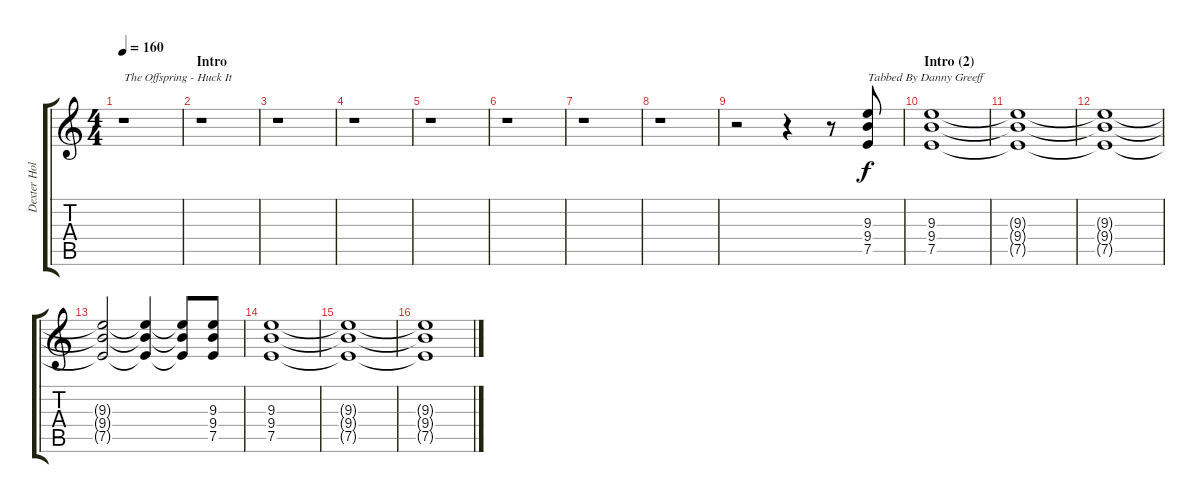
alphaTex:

\track ("Dexter Holland" "Dexter Hol") {instrument distortionguitar}
\staff {score tabs}
\tuning (E4 B3 G3 D3 A2 E2) {hide}
\ts (4 4)
\tempo 160
\clef g2
\ks c
r.1{txt "The Offspring - Huck It" dy f instrument distortionguitar} |
\section ("" "Intro")
r.1 |
r.1 |
r.1 |
r.1 |
r.1 |
r.1 |
r.1 |
r.2 r.4 r.8 (9.3 9.4 7.5).8{txt "Tabbed By Danny Greeff"} |
\section ("" "Intro (2)")
(9.3 9.4 7.5).1 |
(9.3{t} 9.4{t} 7.5{t}).1 |
(9.3{t} 9.4{t} 7.5{t}).1 |
(9.3{t} 9.4{t} 7.5{t}).2 (9.3{t} 9.4{t} 7.5{t}).4 (9.3{t} 9.4{t} 7.5{t}).8 (9.3 9.4 7.5).8 |
(9.3 9.4 7.5).1 |
(9.3{t} 9.4{t} 7.5{t}).1 |
(9.3{t} 9.4{t} 7.5{t}).1
